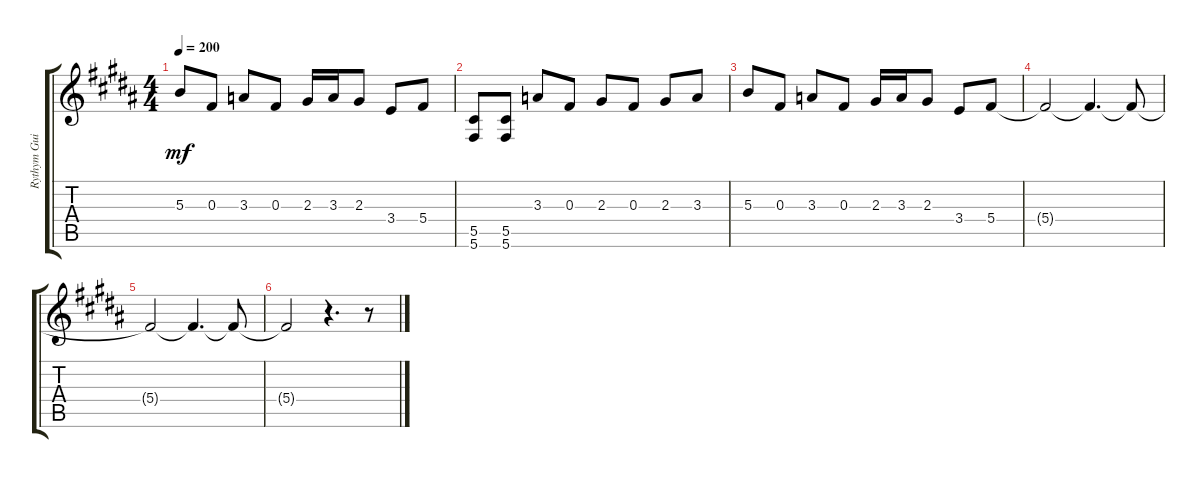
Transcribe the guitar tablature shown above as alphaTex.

\track ("Rythym Guitar" "Rythym Gui") {instrument electricguitarclean}
\staff {score tabs}
\tuning (Eb4 Bb3 Gb3 Db3 Ab2 Db2) {hide}
\ts (4 4)
\tempo 200
\clef g2
\ks b
5.3.8{dy mf} 0.3.8 3.3.8 0.3.8 2.3.16 3.3.16 2.3.8 3.4.8 5.4.8 |
(5.5 5.6).8 (5.5 5.6).8 3.3.8 0.3.8 2.3.8 0.3.8 2.3.8 3.3.8 |
5.3.8 0.3.8 3.3.8 0.3.8 2.3.16 3.3.16 2.3.8 3.4.8 5.4.8 |
5.4{t}.2 5.4{t}.4{d} 5.4{t}.8 |
5.4{t}.2 5.4{t}.4{d} 5.4{t}.8 |
5.4{t}.2 r.4{d} r.8
